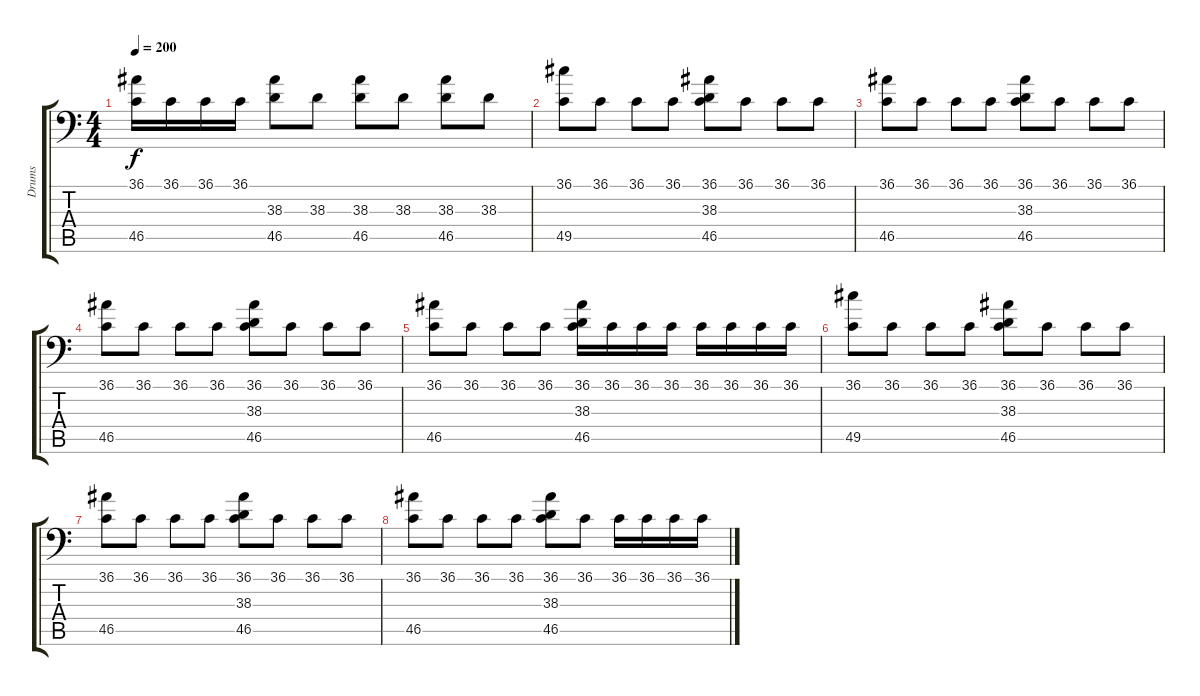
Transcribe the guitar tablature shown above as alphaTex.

\track ("Drums" "Drums") {instrument acousticgrandpiano}
\staff {score tabs}
\tuning (C-1 C-1 C-1 C-1 C-1 C-1) {hide}
\ts (4 4)
\tempo 200
\clef f4
\ks c
(36.1 46.5).16{dy f} 36.1.16 36.1.16 36.1.16 (38.3 46.5).8 38.3.8 (38.3 46.5).8 38.3.8 (38.3 46.5).8 38.3.8 |
(36.1 49.5).8 36.1.8 36.1.8 36.1.8 (36.1 38.3 46.5).8 36.1.8 36.1.8 36.1.8 |
(36.1 46.5).8 36.1.8 36.1.8 36.1.8 (36.1 38.3 46.5).8 36.1.8 36.1.8 36.1.8 |
(36.1 46.5).8 36.1.8 36.1.8 36.1.8 (36.1 38.3 46.5).8 36.1.8 36.1.8 36.1.8 |
(36.1 46.5).8 36.1.8 36.1.8 36.1.8 (36.1 38.3 46.5).16 36.1.16 36.1.16 36.1.16 36.1.16 36.1.16 36.1.16 36.1.16 |
(36.1 49.5).8 36.1.8 36.1.8 36.1.8 (36.1 38.3 46.5).8 36.1.8 36.1.8 36.1.8 |
(36.1 46.5).8 36.1.8 36.1.8 36.1.8 (36.1 38.3 46.5).8 36.1.8 36.1.8 36.1.8 |
(36.1 46.5).8 36.1.8 36.1.8 36.1.8 (36.1 38.3 46.5).8 36.1.8 36.1.16 36.1.16 36.1.16 36.1.16
